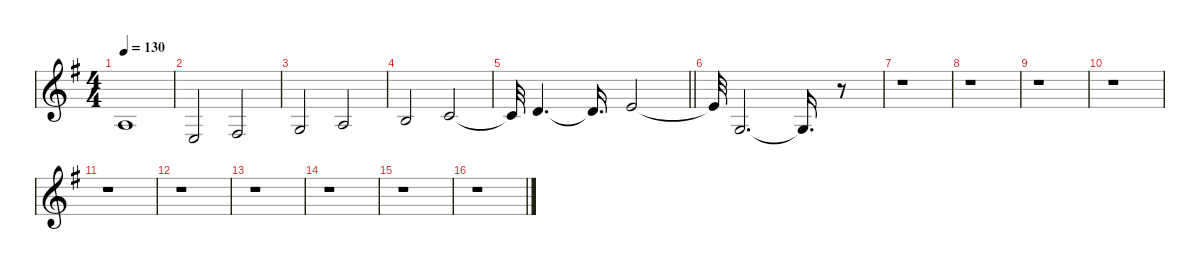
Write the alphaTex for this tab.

\defaultSystemsLayout 4
\hideDynamics
\bracketExtendMode nobrackets
\singleTrackTrackNamePolicy hidden
\multiTrackTrackNamePolicy hidden
\otherSystemsTrackNameOrientation horizontal
\track ("Viola" "vla.") {instrument viola}
\staff {score}
\tuning (E4 B3 G3 D3 A2 E2)
\ts (4 4)
\tempo 130
\clef g2
\ks eminor
2.3{t acc forcenatural}.1{dy f beam Up} |
2.4{acc forcenatural}.2{beam Up} 4.4{acc #}.2{beam Up} |
0.3{acc forcenatural}.2{beam Up} 2.3{acc forcenatural}.2{beam Up} |
0.2{acc forcenatural}.2{beam Up} 1.2{acc forcenatural}.2{beam Up} |
\barLineRight lightlight
1.2{t acc forcenatural}.32{beam Up} 3.2{acc forcenatural}.4{d beam Up} 3.2{t acc forcenatural}.16{d beam Up} 0.1{acc forcenatural}.2{beam Up} |
0.1{t acc forcenatural}.32{beam Up} 0.3{acc forcenatural}.2{d beam Up} 0.3{t acc forcenatural}.16{d beam Up} r.8{beam Up} |
r.1{beam Down} |
r.1{beam Down} |
r.1{beam Down} |
r.1{beam Down} |
r.1{beam Down} |
r.1{beam Down} |
r.1{beam Down} |
r.1{beam Down} |
r.1{beam Down} |
r.1{beam Down}
